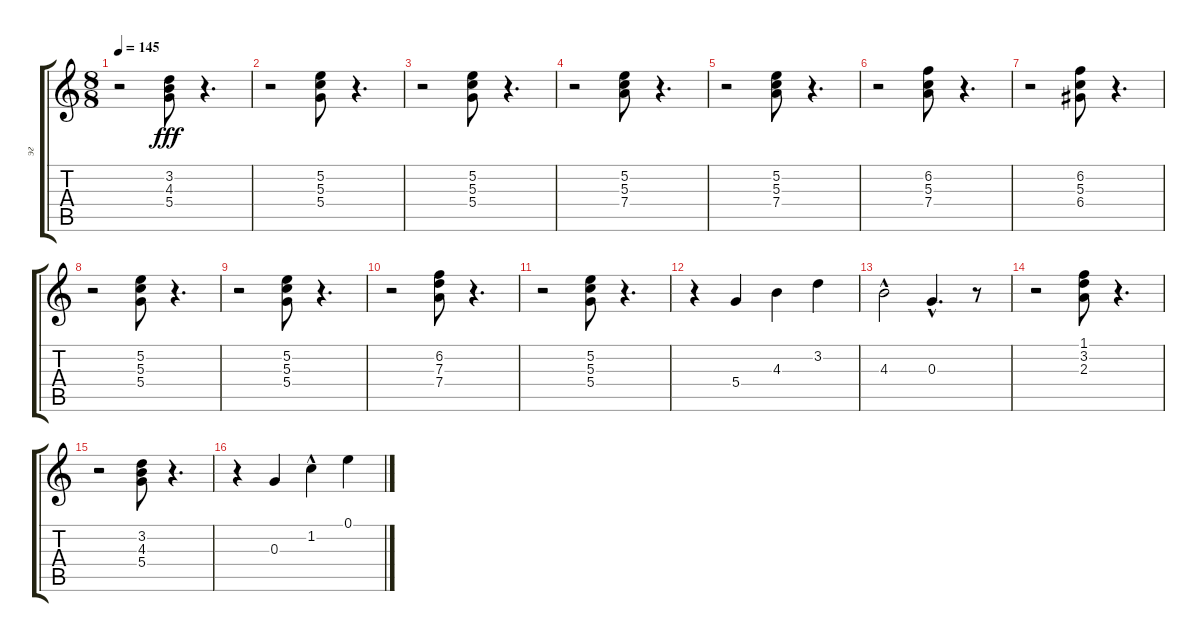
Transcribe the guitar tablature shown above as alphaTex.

\track ("эг" "эг") {instrument electricguitarclean}
\staff {score tabs}
\tuning (E4 B3 G3 D3 A2 E2) {hide}
\ts (8 8)
\tempo 145
\clef g2
\ks c
r.2{dy fff} (3.2 4.3 5.4).8 r.4{d} |
r.2 (5.2 5.3 5.4).8 r.4{d} |
r.2 (5.2 5.3 5.4).8 r.4{d} |
r.2 (5.2 5.3 7.4).8 r.4{d} |
r.2 (5.2 5.3 7.4).8 r.4{d} |
r.2 (6.2 5.3 7.4).8 r.4{d} |
r.2 (6.2 5.3 6.4).8 r.4{d} |
r.2 (5.2 5.3 5.4).8 r.4{d} |
r.2 (5.2 5.3 5.4).8 r.4{d} |
r.2 (6.2 7.3 7.4).8 r.4{d} |
r.2 (5.2 5.3 5.4).8 r.4{d} |
r.4 5.4.4 4.3.4 3.2.4 |
4.3{hac}.2 0.3{hac}.4{d} r.8 |
r.2 (1.1 3.2 2.3).8 r.4{d} |
r.2 (3.2 4.3 5.4).8 r.4{d} |
r.4 0.3.4 1.2{hac}.4 0.1.4
